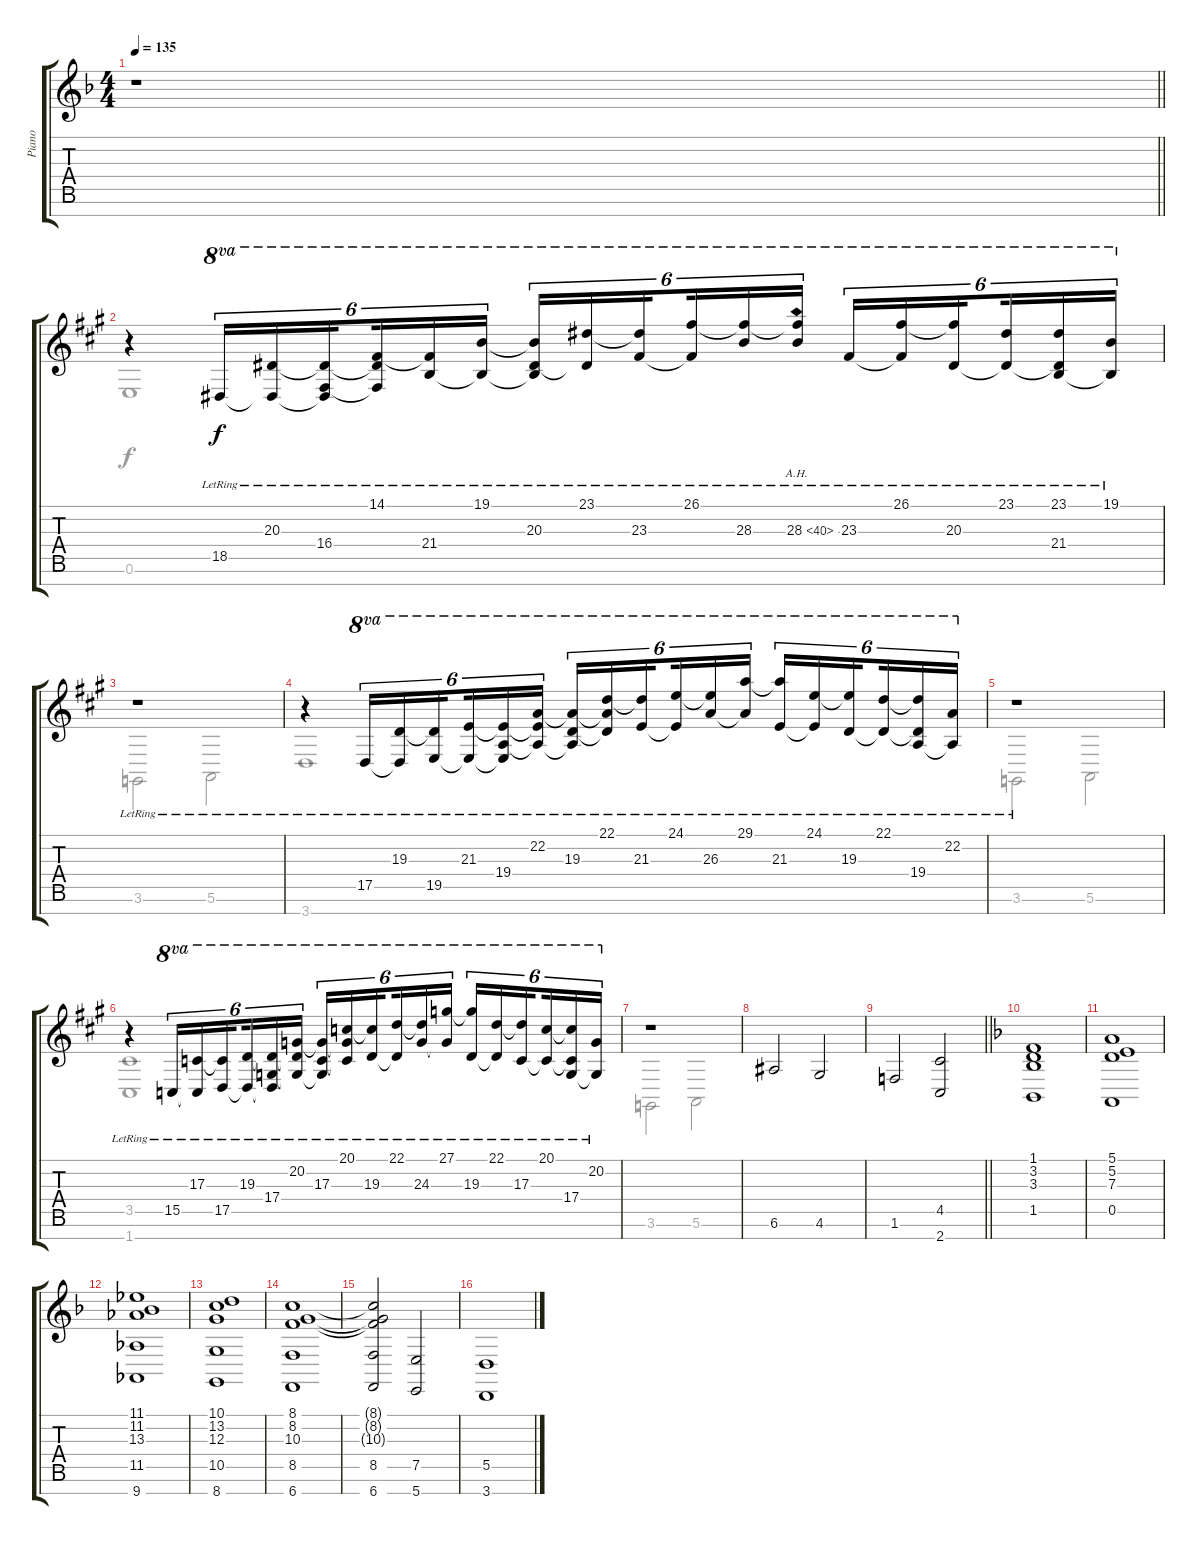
\track ("Piano" "Piano") {instrument acousticgrandpiano}
\staff {score tabs}
\tuning (E4 B3 G3 D3 A2 E2 B1) {hide}
\voice
\ts (4 4)
\tempo 135
\clef g2
\barLineRight lightlight
\ks f
r.1{dy mf} |
\ks a
r.4 18.5{lr}.16{tu (6 4) ot 8va dy f} (20.3{lr} 18.5{t}).16{tu (6 4) ot 8va} (20.3{t} 16.4{lr} 18.5{t}).16{tu (6 4) ot 8va beam splitsecondary} (14.1{lr} 20.3{t} 16.4{t}).16{tu (6 4) ot 8va} (14.1{t} 21.4{lr}).16{tu (6 4) ot 8va} (19.1{lr} 21.4{t}).16{tu (6 4) ot 8va} (19.1{t} 20.3{lr} 21.4{t}).16{tu (6 4) ot 8va} (23.1{lr} 20.3{t}).16{tu (6 4) ot 8va} (23.1{t} 23.3{lr}).16{tu (6 4) ot 8va beam splitsecondary} (26.1{lr} 23.3{t}).16{tu (6 4) ot 8va} (26.1{t} 28.3{lr}).16{tu (6 4) ot 8va} (26.1{t} 28.3{ah 12 lr}).16{tu (6 4) ot 8va} 23.3{lr}.16{tu (6 4) ot 8va} (26.1{lr} 23.3{t}).16{tu (6 4) ot 8va} (26.1{t} 20.3{lr}).16{tu (6 4) ot 8va beam splitsecondary} (23.1{lr} 20.3{t}).16{tu (6 4) ot 8va} (23.1{lr} 20.3{t} 21.4{lr}).16{tu (6 4) ot 8va} (19.1{lr} 21.4{t}).16{tu (6 4) ot 8va} |
r.1 |
r.4 17.5{lr}.16{tu (6 4) ot 8va} (19.3{lr} 17.5{t}).16{tu (6 4) ot 8va} (19.3{t} 19.5{lr}).16{tu (6 4) ot 8va beam splitsecondary} (21.3{lr} 19.5{t}).16{tu (6 4) ot 8va} (21.3{t} 19.4{lr} 19.5{t}).16{tu (6 4) ot 8va} (22.2{lr} 21.3{t} 19.4{t}).16{tu (6 4) ot 8va} (22.2{t} 19.3{lr} 19.4{t}).16{tu (6 4) ot 8va} (22.1{lr} 22.2{t} 19.3{t}).16{tu (6 4) ot 8va} (22.1{t} 21.3{lr}).16{tu (6 4) ot 8va beam splitsecondary} (24.1{lr} 21.3{t}).16{tu (6 4) ot 8va} (24.1{t} 26.3{lr}).16{tu (6 4) ot 8va} (29.1{lr} 26.3{t}).16{tu (6 4) ot 8va} (29.1{t} 21.3{lr}).16{tu (6 4) ot 8va} (24.1{lr} 21.3{t}).16{tu (6 4) ot 8va} (24.1{t} 19.3{lr}).16{tu (6 4) ot 8va beam splitsecondary} (22.1{lr} 19.3{t}).16{tu (6 4) ot 8va} (22.1{t} 19.3{t} 19.4{lr}).16{tu (6 4) ot 8va} (22.2{lr} 19.4{t}).16{tu (6 4) ot 8va} |
r.1 |
r.4 15.5{lr}.16{tu (6 4) ot 8va} (17.3{lr} 15.5{t}).16{tu (6 4) ot 8va} (17.3{t} 17.5{lr}).16{tu (6 4) ot 8va beam splitsecondary} (19.3{lr} 17.5{t}).16{tu (6 4) ot 8va} (19.3{t} 17.4{lr} 17.5{t}).16{tu (6 4) ot 8va} (20.2{lr} 19.3{t} 17.4{t}).16{tu (6 4) ot 8va} (20.2{t} 17.3{lr} 17.4{t}).16{tu (6 4) ot 8va} (20.1{lr} 20.2{t} 17.3{t}).16{tu (6 4) ot 8va} (20.1{t} 19.3{lr}).16{tu (6 4) ot 8va beam splitsecondary} (22.1{lr} 19.3{t}).16{tu (6 4) ot 8va} (22.1{t} 24.3{lr}).16{tu (6 4) ot 8va} (27.1{lr} 24.3{t}).16{tu (6 4) ot 8va} (27.1{t} 19.3{lr}).16{tu (6 4) ot 8va} (22.1{lr} 19.3{t}).16{tu (6 4) ot 8va} (22.1{t} 17.3{lr}).16{tu (6 4) ot 8va beam splitsecondary} (20.1{lr} 17.3{t}).16{tu (6 4) ot 8va} (20.1{t} 17.3{t} 17.4{lr}).16{tu (6 4) ot 8va} (20.2{lr} 17.4{t}).16{tu (6 4) ot 8va} |
r.1 |
6.6.2{ot 8vb} 4.6.2{ot 8vb} |
\barLineRight lightlight
1.6.2{ot 8vb} (4.5 2.7).2{ot 8vb} |
\ks f
(1.1 3.2 3.3 1.5).1 |
(5.1 5.2 7.3 0.5).1 |
(11.1 11.2 13.3 11.5 9.7).1 |
(10.1 13.2 12.3 10.5 8.7).1 |
(8.1 8.2 10.3 8.5 6.7).1 |
(8.1{t} 8.2{t} 10.3{t} 8.5 6.7).2 (7.5 5.7).2 |
(5.5 3.7).1
\voice
\clef g2
\ottava regular
\simile none
\barLineRight lightlight
\ks f
|
\ks a
0.6.1{ot 8vb dy f} |
3.6.2 5.6.2 |
3.7.1{ot 8vb} |
3.6.2 5.6.2 |
(3.5 1.7).1{ot 8vb} |
3.6.2 5.6.2 |
|
\barLineRight lightlight
|
\ks f
|
|
|
|
|
|
